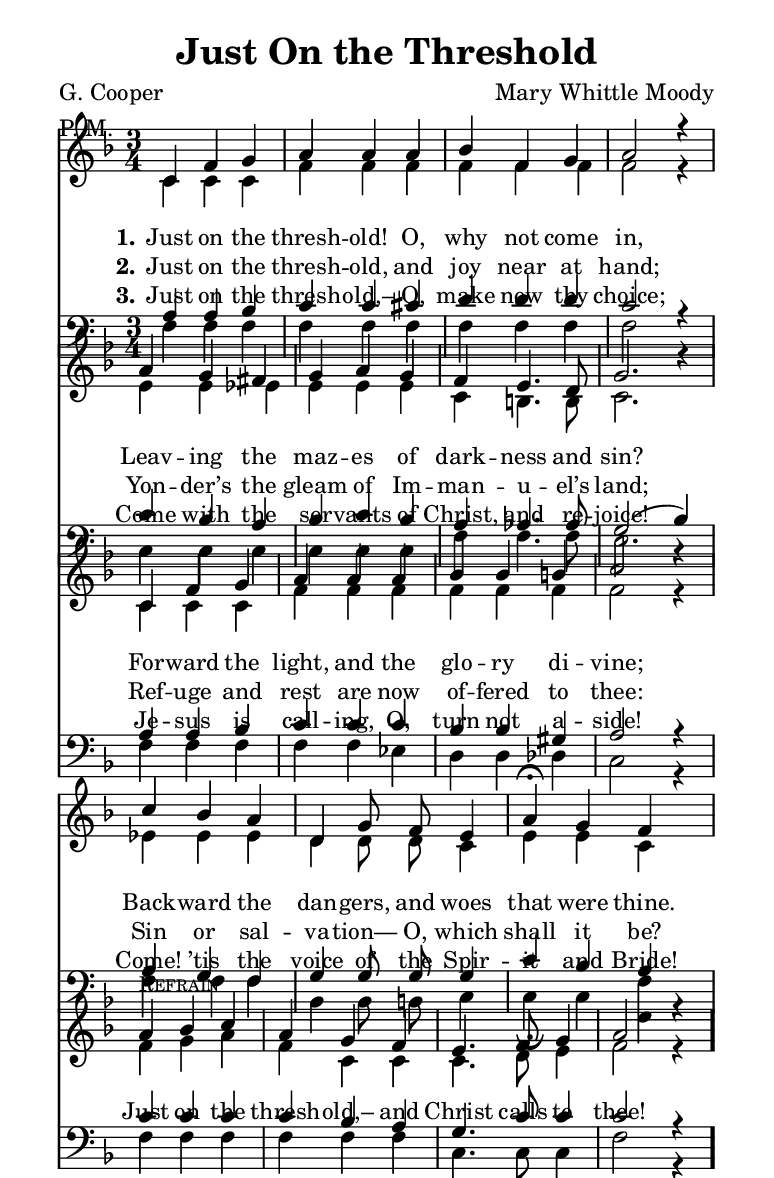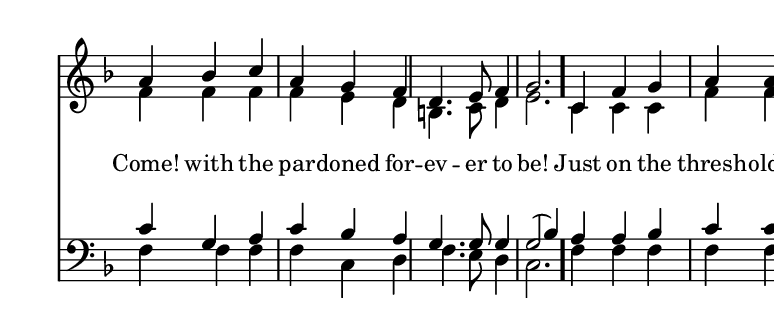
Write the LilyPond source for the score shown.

\include "common/global.ily"
\paper {
  \include "common/paper.ily"
  %ragged-bottom = ##t
  ragged-last-bottom = ##t
  systems-per-page = 5
  page-count = 2
  system-count = 6
}

\header{
  hymnnumber = "98"
  title = "Just On the Threshold"
  tunename = "Moment By Moment"
  meter = "P. M."
  poet = "G. Cooper"
  composer = "Mary Whittle Moody"
  %copyright = ""
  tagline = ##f
}

% for fermata in MIDI
ta = { \tempo 4=120 }
tb = { \tempo 4=60 }

patternAA = { c4 c4 c4 | c4 c4 c4 | c4 c4 c4 | c2 c4 }
patternBA = { c4 c4 c4 | c4 c4 c4 | c4 c4. c8 | c2. }
patternBB = { c4 c4 c4 | c4 c4 c4 | c4 c4. c8 | c2( c4) }
patternCA = { c4 c4 c4 | c4 c8 c8 c4 | c4 \tb c4 \ta c4 | c2. }
patternDA = { c4 c4 c4 | c4 c4 c4 | c4. c8 c4 | c2 c4 }
patternEA = { c4 c4 c4 | c4 c4 c4 | c4. c8 c4 | c2. }
patternEB = { c4 c4 c4 | c4 c4 c4 | c4. c8 c4 | c2( c4) }
patternFA = { c4 c4 c4 | c4 c4 c4 | c4 c4. c8 | c2 c4 }
patternGA = { c4 c4 c4 | c4 c8 c8 c4 | c4 c4. c8 | c2. }

global = {
  \include "common/overrides.ily"
  \override Staff.TimeSignature.style = #'()
  \time 3/4
  \override Score.MetronomeMark.transparent = ##t % hide all fermata changes too
  \ta
  \key f \major
  \autoBeamOff
}

notesSoprano = {
\global
\relative c' {

  \changePitch \patternAA { c f g | a a a | bes f g | a r }
  \changePitch \patternBA { a g fis | g a g | f e d | g }
  \changePitch \patternAA { c, f g | a a a | bes bes b | c r }
  \changePitch \patternCA { c bes a | d, g f | e a \fermata g | f }

  << s^\markup { \small \caps "Refrain" }
  \changePitch \patternDA { a bes c | a g f | e f g | a r } >>
  \changePitch \patternEA { a bes c | a g f | d e f | g }
  \changePitch \patternFA { c, f g | a a a | d d c | bes r }
  \changePitch \patternGA { bes a g | d g f | e a g | f }

  \bar "|."

}
}

notesAlto = {
\global
\relative e' {

  \changePitch \patternAA { c c c | f f f | f f f | f r }
  \changePitch \patternBA { e e ees | e e e | c b! b | c }
  \changePitch \patternAA { c c c | f f f | f f f | f r }
  \changePitch \patternCA { ees ees ees | d d d | c e e | c }

  \changePitch \patternDA { f g a | f c c | c d e | f r }
  \changePitch \patternEA { f f f | f e d | b! c d | e }
  \changePitch \patternFA { c c c | f f g | fis fis a | g r }
  \changePitch \patternGA { d d d | d d d | c e c | c }

}
}

notesTenor = {
\global
\relative a {

  \changePitch \patternAA { a a bes | c c cis | d d d | c r }
  \changePitch \patternBB { c bes a | bes c bes | a aes aes | g( bes) }
  \changePitch \patternAA { a a bes | c c c | bes bes gis | a r }
  \changePitch \patternCA { a g f | g g g | g c bes | a }

  \changePitch \patternDA { c c c | c bes a | g c c | c r }
  \changePitch \patternEB { c g a | c bes a | g g g | g( bes) }
  \changePitch \patternFA { a a bes | c c c | a a d | d r }
  \changePitch \patternGA { bes c bes | g g g | g c bes | a }

}
}

notesBass = {
\global
\relative f {

  \changePitch \patternAA { f f f | f f f | f f f | f r }
  \changePitch \patternBA { c c c | c c c | f f f | e }
  \changePitch \patternAA { f f f | f f ees | d d des | c r }
  \changePitch \patternCA { f f f | bes, bes b! | c c \fermata c | <f f,> }

  \changePitch \patternDA { f f f | f f f | c c c | f r }
  \changePitch \patternEA { f f f | f c d | f e d | c }
  \changePitch \patternFA { f f f | f f ees | d d d | g r }
  \changePitch \patternGA { g, a bes | bes bes b! | c c c | <f f,> }

}
}

% This hymn does not have \bar "." at the end of each line as typeset in the
% original

Refrain = \lyricmode {

Just on the thresh -- old,– and Christ calls to thee! \bar "."
Come! with the par -- doned for -- ev -- er to be! \bar "."
Just on the thresh -- old– why lin -- ger so long? \bar "."
Sing, with the ran -- somed, E -- ter -- ni -- ty’s song! \bar "."

}

wordsA = \lyricmode {
\set stanza = "1."

Just on the thresh -- old! O, why not come in,
Leav -- ing the maz -- es of dark -- ness and sin?
For -- ward the light, and the glo -- ry di -- vine;
Back -- ward the dan -- gers, and woes that were thine.

}

wordsB = \lyricmode {
\set stanza = "2."

Just on the thresh -- old, and joy near at hand;
Yon -- der’s the gleam of Im -- man -- u -- el’s land;
Ref -- uge and rest are now of -- fered to thee:
Sin or sal -- va -- tion— O, which shall it be?

\Refrain

}

wordsC = \lyricmode {
\set stanza = "3."

Just on the thresh -- old,– O, make now thy choice;
Come with the ser -- vants of Christ, and re -- joice!
Je -- sus is call -- ing, O, turn not a -- side!
Come! ’tis the voice of the Spir -- it and Bride!

}

\score {
  \context ChoirStaff <<
    \context Staff = upper <<
      \set ChoirStaff.systemStartDelimiter = #'SystemStartBar
      \context Voice  = sopranos { \voiceOne << \notesSoprano >> }
      \context Voice  = altos { \voiceTwo << \notesAlto >> }
      \context Lyrics = one   \lyricsto sopranos \wordsA
      \context Lyrics = two   \lyricsto sopranos \wordsB
      \context Lyrics = three \lyricsto sopranos \wordsC
    >>
    \context Staff = men <<
      \clef bass
      \context Voice  = tenors { \voiceOne << \notesTenor >> }
      \context Voice  = basses { \voiceTwo << \notesBass >> }
    >>
  >>
  \layout {
    \include "common/layout.ily"
  }
  \midi{
    \include "common/midi.ily"
  }
}

%\markup { \fill-line { \column {
%  \line{ \bold 5 \column { \wordsE } } \combine \null \vspace #0.4
%  \line{ \bold 6 \column { \wordsF } } \combine \null \vspace #0.4
%  \line{ \bold 7 \column { \wordsG } } \combine \null \vspace #0.4
%  \line{ \bold 8 \column { \wordsH } } \combine \null \vspace #0.4
%} } }

\version "2.18.0"  % necessary for upgrading to future LilyPond versions.

% vi:set et ts=2 sw=2 ai nocindent syntax=lilypond
